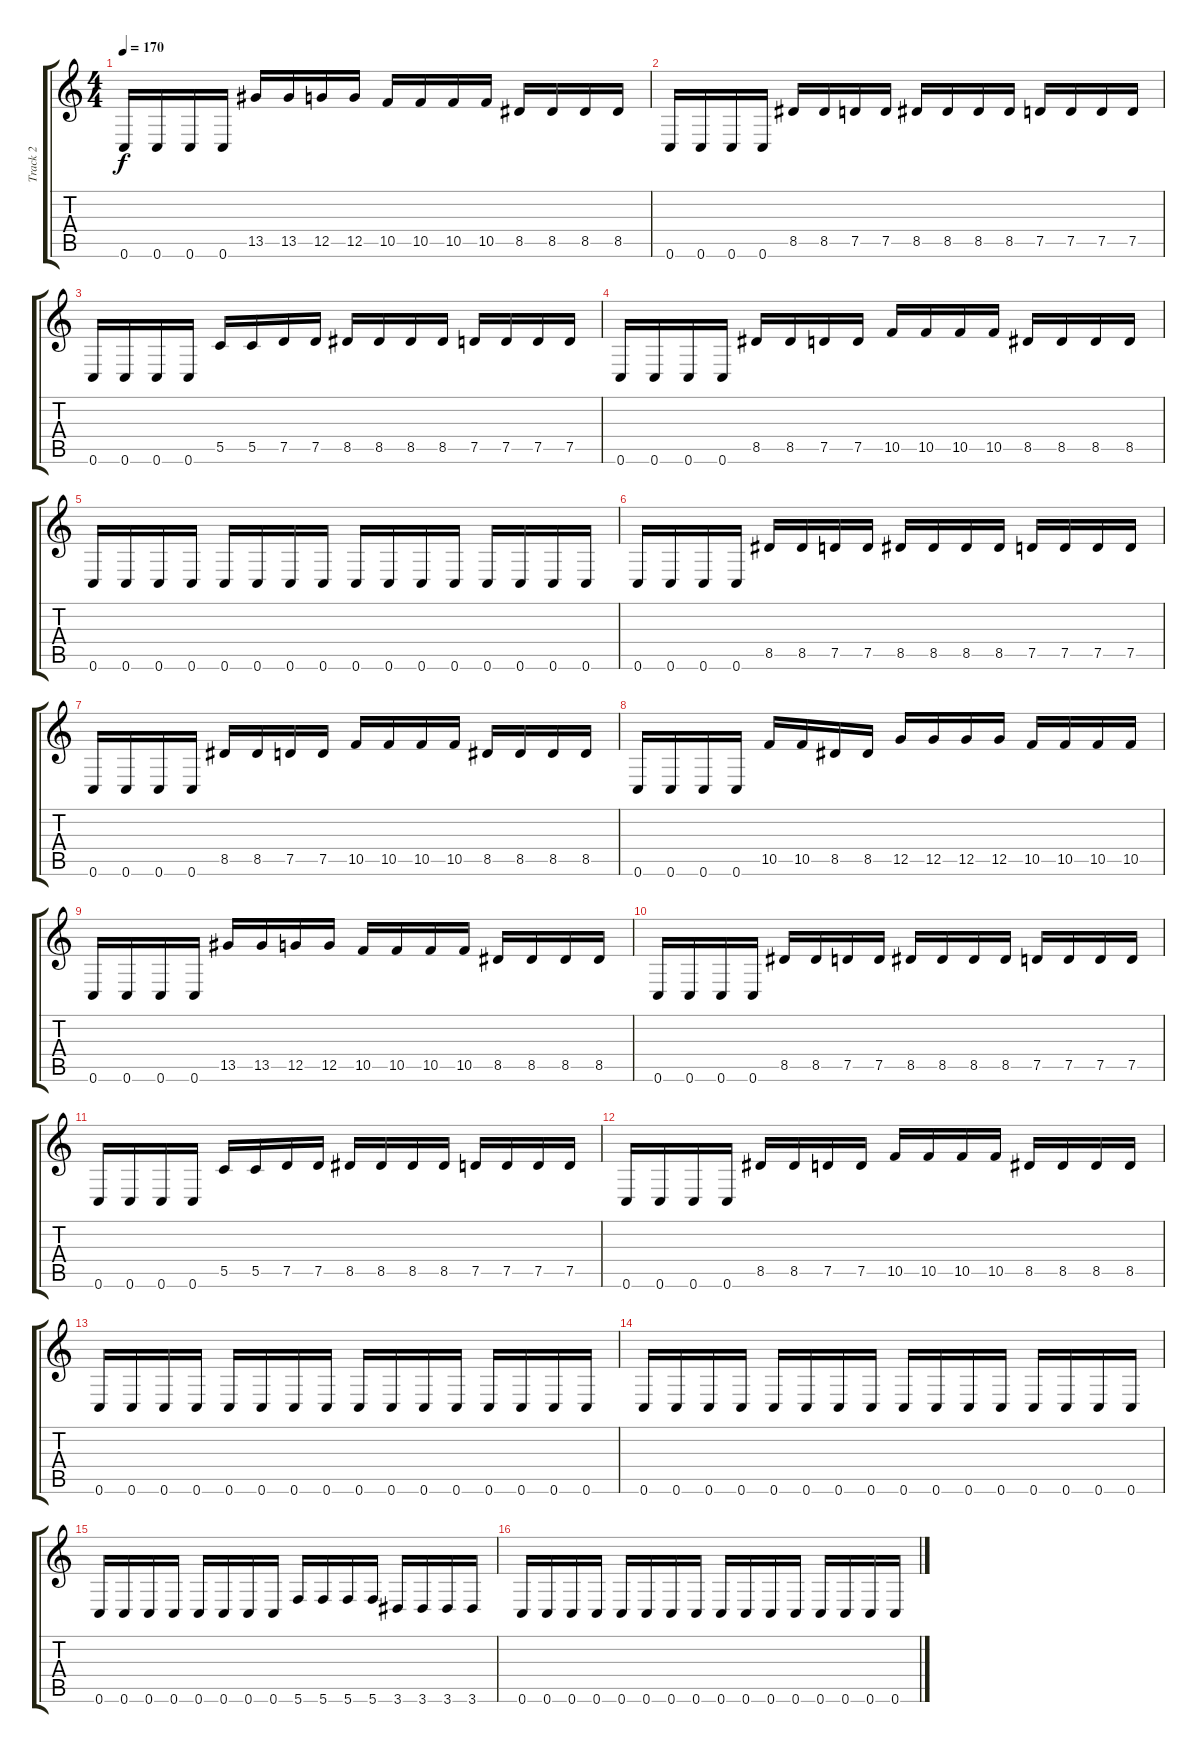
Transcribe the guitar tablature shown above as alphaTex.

\track ("Track 2" "Track 2") {instrument distortionguitar}
\staff {score tabs}
\tuning (D4 A3 F3 C3 G2 C2) {hide}
\ts (4 4)
\tempo 170
\clef g2
\ks c
0.6.16{dy f} 0.6.16 0.6.16 0.6.16 13.5.16 13.5.16 12.5.16 12.5.16 10.5.16 10.5.16 10.5.16 10.5.16 8.5.16 8.5.16 8.5.16 8.5.16 |
0.6.16 0.6.16 0.6.16 0.6.16 8.5.16 8.5.16 7.5.16 7.5.16 8.5.16 8.5.16 8.5.16 8.5.16 7.5.16 7.5.16 7.5.16 7.5.16 |
0.6.16 0.6.16 0.6.16 0.6.16 5.5.16 5.5.16 7.5.16 7.5.16 8.5.16 8.5.16 8.5.16 8.5.16 7.5.16 7.5.16 7.5.16 7.5.16 |
0.6.16 0.6.16 0.6.16 0.6.16 8.5.16 8.5.16 7.5.16 7.5.16 10.5.16 10.5.16 10.5.16 10.5.16 8.5.16 8.5.16 8.5.16 8.5.16 |
0.6.16 0.6.16 0.6.16 0.6.16 0.6.16 0.6.16 0.6.16 0.6.16 0.6.16 0.6.16 0.6.16 0.6.16 0.6.16 0.6.16 0.6.16 0.6.16 |
0.6.16 0.6.16 0.6.16 0.6.16 8.5.16 8.5.16 7.5.16 7.5.16 8.5.16 8.5.16 8.5.16 8.5.16 7.5.16 7.5.16 7.5.16 7.5.16 |
0.6.16 0.6.16 0.6.16 0.6.16 8.5.16 8.5.16 7.5.16 7.5.16 10.5.16 10.5.16 10.5.16 10.5.16 8.5.16 8.5.16 8.5.16 8.5.16 |
0.6.16 0.6.16 0.6.16 0.6.16 10.5.16 10.5.16 8.5.16 8.5.16 12.5.16 12.5.16 12.5.16 12.5.16 10.5.16 10.5.16 10.5.16 10.5.16 |
0.6.16 0.6.16 0.6.16 0.6.16 13.5.16 13.5.16 12.5.16 12.5.16 10.5.16 10.5.16 10.5.16 10.5.16 8.5.16 8.5.16 8.5.16 8.5.16 |
0.6.16 0.6.16 0.6.16 0.6.16 8.5.16 8.5.16 7.5.16 7.5.16 8.5.16 8.5.16 8.5.16 8.5.16 7.5.16 7.5.16 7.5.16 7.5.16 |
0.6.16 0.6.16 0.6.16 0.6.16 5.5.16 5.5.16 7.5.16 7.5.16 8.5.16 8.5.16 8.5.16 8.5.16 7.5.16 7.5.16 7.5.16 7.5.16 |
0.6.16 0.6.16 0.6.16 0.6.16 8.5.16 8.5.16 7.5.16 7.5.16 10.5.16 10.5.16 10.5.16 10.5.16 8.5.16 8.5.16 8.5.16 8.5.16 |
0.6.16 0.6.16 0.6.16 0.6.16 0.6.16 0.6.16 0.6.16 0.6.16 0.6.16 0.6.16 0.6.16 0.6.16 0.6.16 0.6.16 0.6.16 0.6.16 |
0.6.16 0.6.16 0.6.16 0.6.16 0.6.16 0.6.16 0.6.16 0.6.16 0.6.16 0.6.16 0.6.16 0.6.16 0.6.16 0.6.16 0.6.16 0.6.16 |
0.6.16 0.6.16 0.6.16 0.6.16 0.6.16 0.6.16 0.6.16 0.6.16 5.6.16 5.6.16 5.6.16 5.6.16 3.6.16 3.6.16 3.6.16 3.6.16 |
0.6.16 0.6.16 0.6.16 0.6.16 0.6.16 0.6.16 0.6.16 0.6.16 0.6.16 0.6.16 0.6.16 0.6.16 0.6.16 0.6.16 0.6.16 0.6.16
